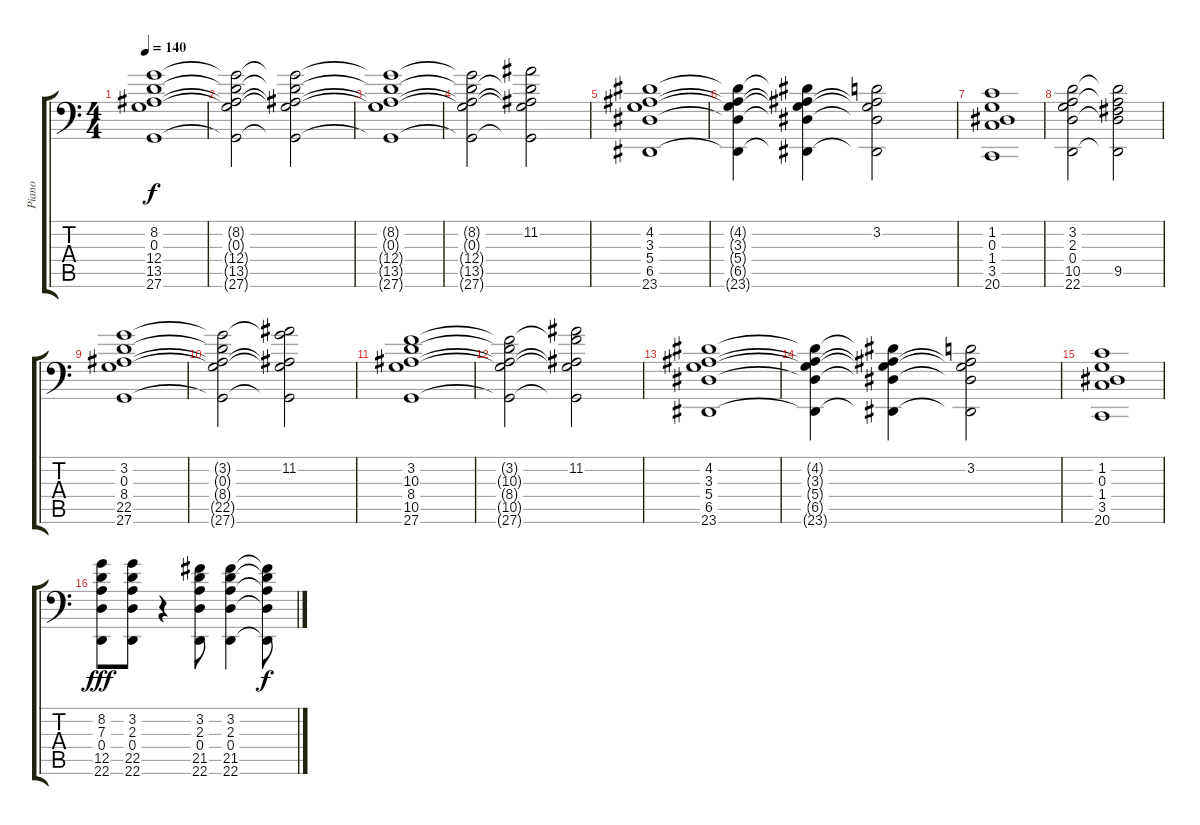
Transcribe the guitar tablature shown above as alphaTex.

\track ("Piano" "Piano") {instrument acousticgrandpiano}
\staff {score tabs}
\tuning (E5 B3 G3 D3 A2 E0) {hide}
\ts (4 4)
\tempo 140
\clef f4
\ks c
(8.2 0.3 12.4 13.5 27.6).1{dy f instrument acousticgrandpiano} |
(8.2{t} 0.3{t} 12.4{t} 13.5{t} 27.6{t}).2 (8.2{t} 0.3{t} 12.4{t} 13.5{t} 27.6{t}).2 |
(8.2{t} 0.3{t} 12.4{t} 13.5{t} 27.6{t}).1 |
(8.2{t} 0.3{t} 12.4{t} 13.5{t} 27.6{t}).2 (11.2 0.3{t} 12.4{t} 13.5{t} 27.6{t}).2 |
(4.2 3.3 5.4 6.5 23.6).1 |
(4.2{t} 3.3{t} 5.4{t} 6.5{t} 23.6{t}).4 (4.2{t} 3.3{t} 5.4{t} 6.5{t} 23.6{t}).4 (3.2 3.3{t} 5.4{t} 6.5{t} 23.6{t}).2 |
(1.2 0.3 1.4 3.5 20.6).1 |
(3.2 2.3 0.4 10.5 22.6).2 (3.2{t} 2.3{t} 0.4{t} 9.5 22.6{t}).2 |
(3.2 0.3 8.4 22.5 27.6).1 |
(3.2{t} 0.3{t} 8.4{t} 22.5{t} 27.6{t}).2 (11.2 0.3{t} 8.4{t} 22.5{t} 27.6{t}).2 |
(3.2 10.3 8.4 10.5 27.6).1 |
(3.2{t} 10.3{t} 8.4{t} 10.5{t} 27.6{t}).2 (11.2 10.3{t} 8.4{t} 10.5{t} 27.6{t}).2 |
(4.2 3.3 5.4 6.5 23.6).1 |
(4.2{t} 3.3{t} 5.4{t} 6.5{t} 23.6{t}).4 (4.2{t} 3.3{t} 5.4{t} 6.5{t} 23.6{t}).4 (3.2 3.3{t} 5.4{t} 6.5{t} 23.6{t}).2 |
(1.2 0.3 1.4 3.5 20.6).1 |
(8.2 7.3 0.4 12.5 22.6).8{dy fff} (3.2 2.3 0.4 22.5 22.6).8 r.4 (3.2 2.3 0.4 21.5 22.6).8 (3.2 2.3 0.4 21.5 22.6).4 (3.2{t} 2.3{t} 0.4{t} 21.5{t} 22.6{t}).8{dy f}
